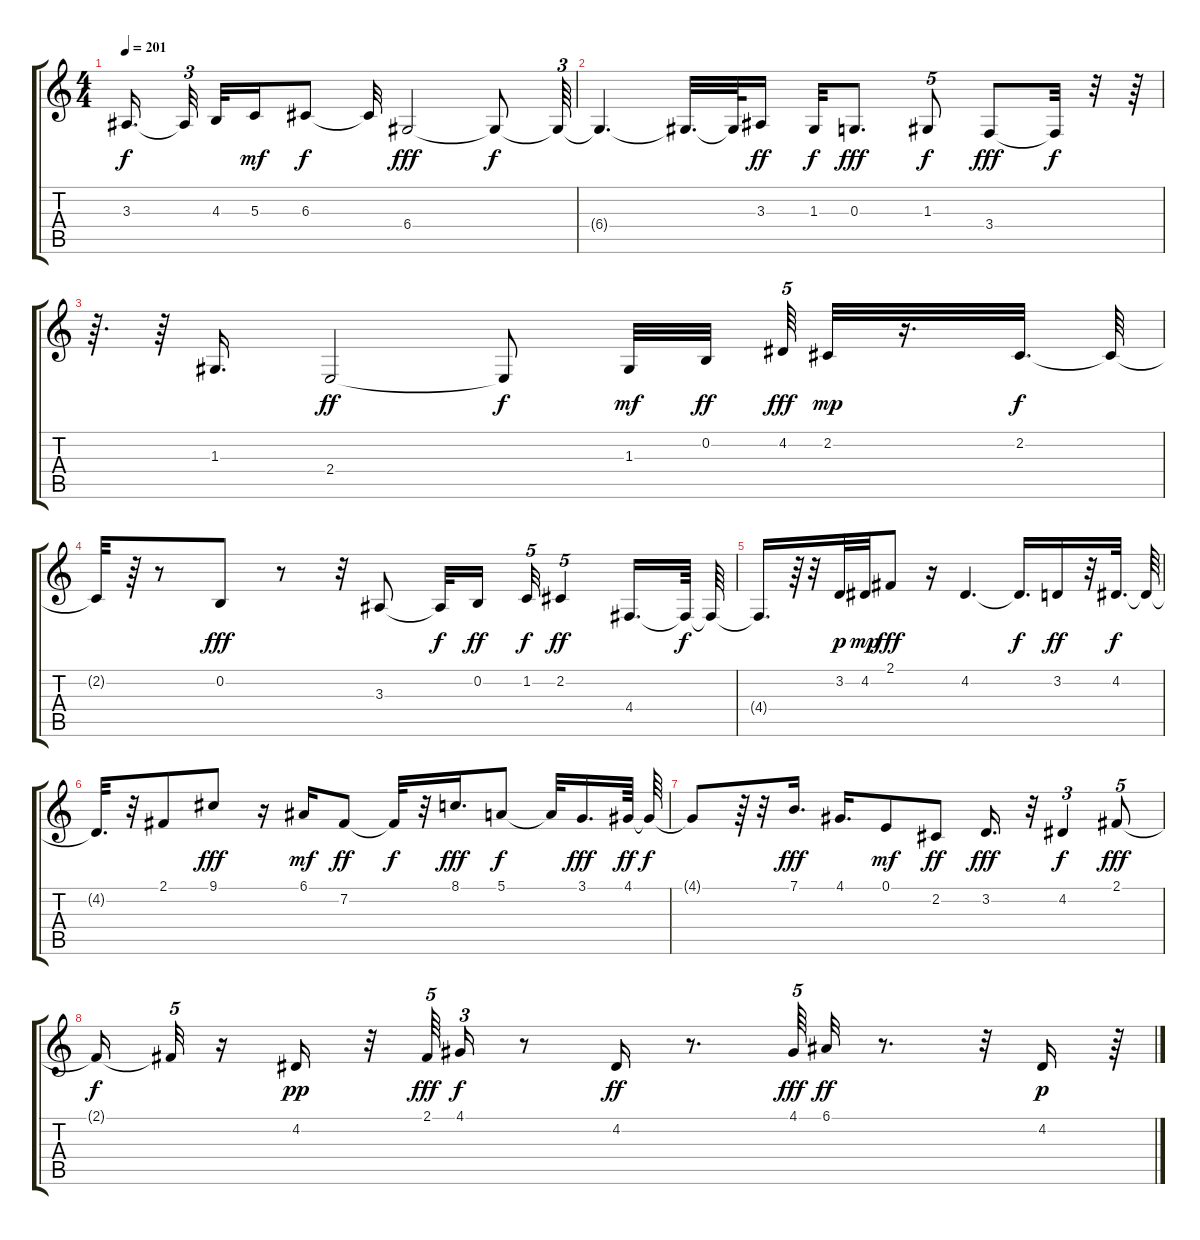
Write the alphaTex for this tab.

\track "" {instrument tenorsax}
\staff {score tabs}
\tuning (E4 B3 G3 D3 A2 E2) {hide}
\ts (4 4)
\tempo 201
\clef g2
\ks c
3.3{t}.16{d dy f} 3.3{t}.32{tu (3 2)} 4.3.32 5.3.16{dy mf} 6.3.8{dy f} 6.3{t}.32 6.4.2{dy fff} 6.4{t}.8{dy f} 6.4{t}.64{tu (3 2)} |
6.4{t}.4{d} 6.4{t}.32{d} 6.4{t}.64 3.3.16{dy ff} 1.3.32{dy f} 0.3.8{d dy fff} 1.3.8{tu (5 4) dy f} 3.4.8{dy fff} 3.4{t}.32{dy f} r.32 r.64 |
r.64{d} r.64 1.3.16{d} 2.4.2{dy ff} 2.4{t}.8{dy f} 1.3.32{dy mf} 0.2.32{dy ff} 4.2.64{tu (5 4) dy fff} 2.2.32{dy mp} r.16{d} 2.2.32{d dy f} 2.2{t}.64 |
2.2{t}.32 r.64 r.8 0.2.8{dy fff} r.8 r.32 3.3.8 3.3{t}.32{dy f} 0.2.16{dy ff} 1.2.32{tu (5 4) dy f} 2.2.4{tu (5 4) dy ff} 4.4.16{d} 4.4{t}.64{dy f} 4.4{t}.64 |
4.4{t}.16{d} r.64 r.32 3.2.32{dy p} 4.2.32{dy mp} 2.1.8{dy fff} r.16 4.2.4{d} 4.2{t}.16{d dy f} 3.2.16{dy ff} r.32 4.2.32{d dy f} 4.2{t}.64 |
4.2{t}.32{d} r.32 2.1.8 9.1.8{dy fff} r.16 6.1.16{dy mf} 7.2.8{dy ff} 7.2{t}.32{dy f} r.32 8.1.16{d dy fff} 5.1.8{dy f} 5.1{t}.32 3.1.16{d dy fff} 4.1.64{dy ff} 4.1{t}.64{dy f} |
4.1{t}.8 r.64 r.32 7.1.16{d dy fff} 4.1.16{d} 0.1.8{dy mf} 2.2.8{dy ff} 3.2.16{d dy fff} r.32 4.2.4{tu (3 2) dy f} 2.1.8{tu (5 4) dy fff} |
2.1{t}.16{dy f} 2.1{t}.32{tu (5 4)} r.16 4.2.16{dy pp} r.32 2.1.64{tu (5 4) dy fff} 4.1.16{tu (3 2) dy f} r.8 4.2.16{dy ff} r.8{d} 4.1.64{tu (5 4) dy fff} 6.1.32{dy ff} r.8{d} r.32 4.2.16{dy p} r.64
